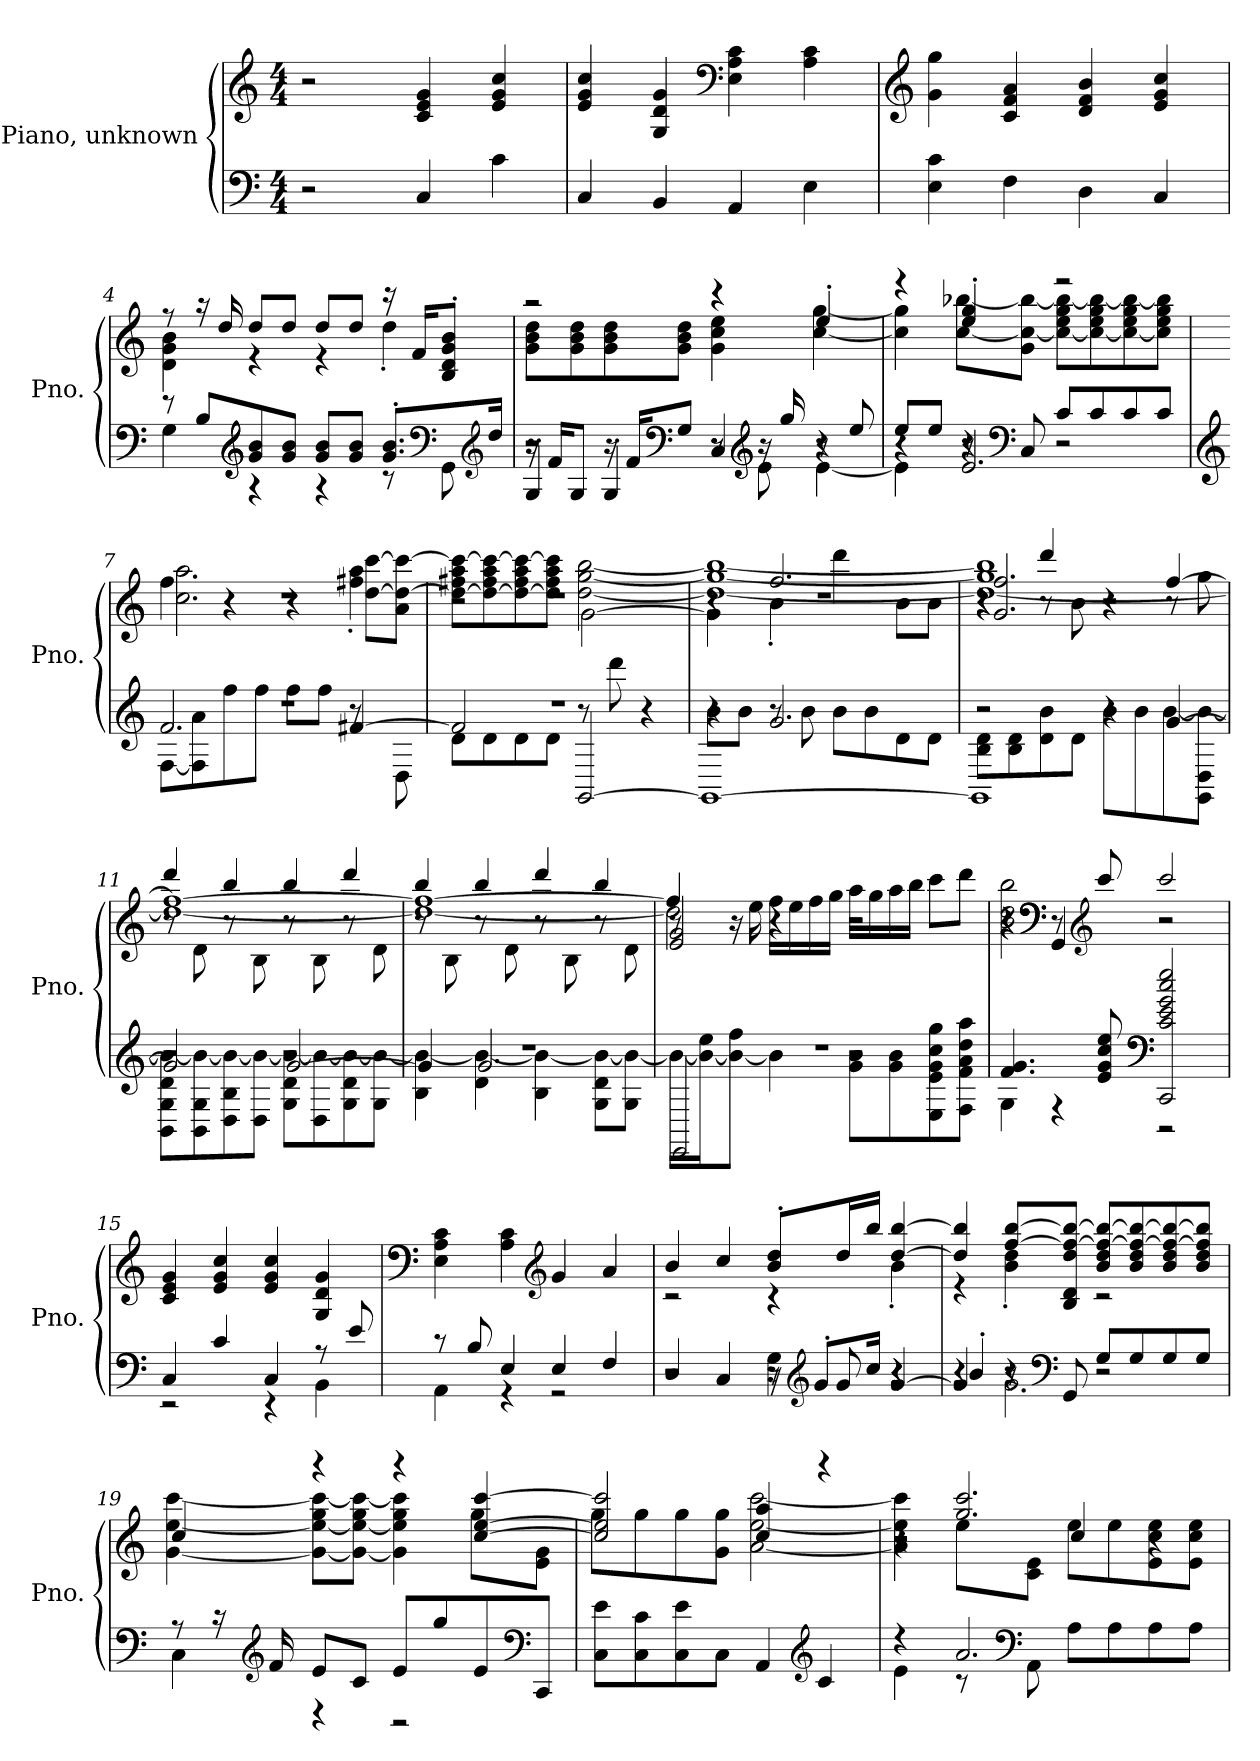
**kern	**kern
*part1	*part1
*staff2	*staff1
*I"Piano, unknown	*
*I'Pno.	*
*clefF4	*clefG2
*k[]	*k[]
*M4/4	*M4/4
*MM120	*MM120
=1	=1
2r	2r
4C/	4c/ 4e/ 4g/
4c\	4e/ 4g/ 4cc/
=2	=2
4C/	4e/ 4g/ 4cc/
4BB/	4G/ 4d/ 4g/
*	*clefF4
4AA/	4E\ 4A\ 4c\
4E\	4A\ 4c\
=3	=3
*	*clefG2
4E\ 4c\	4g\ 4gg\
4F\	4c/ 4f/ 4a/
4D\	4d/ 4f/ 4b/
4C/	4e/ 4g/ 4cc/
=4	=4
*^	*^
8r	4G\	8r	4d\ 4g\ 4b\
8B/L	.	16r	.
.	.	16dd/	.
*clefG2	*	*	*
8g/ 8b/	4r	8dd/L	4r
8g/ 8b/J	.	8dd/J	.
8g/ 8b/L	4r	8dd/L	4r
8g/ 8b/J	.	8dd/J	.
8.g/' 8.b/'L	8r	16r	4dd'\
.	.	16f/KL	.
*clefF4	*	*	*
.	8GG\	8B/' 8d/' 8g/' 8b/'J	.
*clefG2	*	*	*
16dd/Jk	.	.	.
!!LO:LB:g=z	!!
=5	=5	=5	=5
*	*^	*	*
16r	2r	4G'/	2r	8g\ 8b\ 8dd\L
16f/KL	.	.	.	.
8G/J	.	.	.	8g\ 8b\ 8dd\
16r	.	4G'/	.	8g\ 8b\ 8dd\
16f/KL	.	.	.	.
*clefF4	*	*	*	*
8G/J	.	.	.	8g\ 8b\ 8dd\J
8r	8r	4C/	4r	4g\ 4cc\ 4ee\
*clefG2	*	*	*	*
16r	8e\	.	.	.
16gg/	.	.	.	.
8r	[4e\	4r	4ee'/	[4cc\ [4gg\
8ee/	.	.	.	.
=6	=6	=6	=6	=6
8ee/L	4e\]	4r	4r	4cc\] 4gg\]
8ee/J	.	.	.	.
8r	4r	2.e/	4ee/' 4gg/'	[8cc\ [8bb-X\L
*clefF4	*	*	*	*
8C/	.	.	.	8g\ 8cc\_ 8bb-\_J
8c/L	2r	.	2r	8cc\_ 8ee\ 8gg\ 8bb-\_L
8c/	.	.	.	8cc\_ 8ee\ 8gg\ 8bb-\_
8c/	.	.	.	8cc\_ 8ee\ 8gg\ 8bb-\_
8c/J	.	.	.	8cc\] 8ee\ 8gg\ 8bb-\]J
*	*	*	*v	*v
=7	=7	=7	=7
*clefG2	*	*	*
*	*	*	*^
*	*	*	*	*^
1r	[8F\L	2.f/	1r	4ff\	2.cc\ 2.aa\
.	8F\] 8a\	.	.	.	.
.	8ff\	.	.	4r	.
.	8ff\J	.	.	.	.
.	8ff\L	.	.	4r	.
.	8ff\J	.	.	.	.
.	8r	[4f#X/	.	4ff#X\' 4aa\'	[8dd\ [8ccc\L
.	8D\	.	.	.	8a\ 8dd\_ 8ccc\_J
!!LO:LB:g=z	!!	!!
=8	=8	=8	=8	=8	=8
1r	8d\L	2f#/]	1r	2r	8dd\_ 8ff#X\ 8aa\ 8ccc\_L
.	8d\	.	.	.	8dd\_ 8ff#\ 8aa\ 8ccc\_
.	8d\	.	.	.	8dd\_ 8ff#\ 8aa\ 8ccc\_
.	8d\J	.	.	.	8dd\] 8ff#\ 8aa\ 8ccc\]J
.	8r	[2GG/	.	[2dd\ [2gg\ [2bb\	[2g\
.	8ddd\	.	.	.	.
.	4r	.	.	.	.
=9	=9	=9	=9	=9	=9
*	*	*	*	*	*^
4r	8b\L	1GG_	1r	1dd_ 1gg_ 1bb_	4r	4g\]
.	8b\J	.	.	.	.	.
2.g/	8r	.	.	.	2.ff/	4b'\
.	8b\	.	.	.	.	.
.	8b\L	.	.	.	.	4ddd\
.	8b\	.	.	.	.	.
.	8d\	.	.	.	.	8b\L
.	8d\J	.	.	.	.	8b\J
=10	=10	=10	=10	=10	=10	=10
2r	8B\ 8d\L	1GG]	4r	1dd_ 1gg] 1bb]	2.g/ 2.ff/	4r
.	8B\ 8d\	.	.	.	.	.
.	8d\ 8b\	.	4ddd/	.	.	8r
.	8d\J	.	.	.	.	8b\
4r	8b\L	.	2r	.	.	4r
.	8b\	.	.	.	.	.
[4g/	[8b\	.	.	.	[4ff/	8r
.	8GG\ 8D\ 8b\_J	.	.	.	.	8gg\
=11	=11	=11	=11	=11	=11	=11
2g/]	8BB\ 8G\ 8d\ 8b\_L	2r	4ddd/	1dd_	1ff_	8r
.	8BB\ 8G\ 8b\_	.	.	.	.	8d\
.	8D\ 8B\ 8b\_	.	4bb/	.	.	8r
.	8D\ 8b\_J	.	.	.	.	8B\
2r	8G\ 8d\ 8b\_L	[2g/	4bb/	.	.	8r
.	8D\ 8b\_	.	.	.	.	8B\
.	8G\ 8d\ 8b\_	.	4ddd/	.	.	8r
.	8G\ 8b\_J	.	.	.	.	8d\
!!LO:LB:g=z	!!	!!	!!
=12	=12	=12	=12	=12	=12	=12
1r	4B\ 4b\_	4g/]	4bb/	1dd_	1ff_	8r
.	.	.	.	.	.	8B\
.	4d\ 4b\_	2.g/	4bb/	.	.	8r
.	.	.	.	.	.	8d\
.	4B\ 4b\_	.	4ddd/	.	.	8r
.	.	.	.	.	.	8B\
.	8G\ 8d\ 8b\_L	.	4bb/	.	.	8r
.	8G\ 8b\_J	.	.	.	.	8d\
=13	=13	=13	=13	=13	=13	=13
1r	16b\LL_	2EE/	2e/ 2g/	2dd\]	4ff/]	8r
.	16b\_ 16ee\J	.	.	.	.	.
.	8b\_ 8ff\J	.	.	.	.	16r
.	.	.	.	.	.	16ee\
.	4b\]	.	.	.	4r	16ff\LL
.	.	.	.	.	.	16ee\
.	.	.	.	.	.	16ff\
.	.	.	.	.	.	16gg\JJ
.	8g\ 8b\L	2r	2r	2r	2r	16aa\LL
.	.	.	.	.	.	16gg\
.	8g\ 8b\	.	.	.	.	16aa\
.	.	.	.	.	.	16bb\JJ
.	8E\ 8e\ 8g\ 8cc\ 8gg\	.	.	.	.	8ccc\L
.	8F\ 8f\ 8a\ 8dd\ 8aa\J	.	.	.	.	8ddd\J
*	*v	*v	*	*	*	*
*	*	*	*	*v	*v
=14	=14	=14	=14	=14
4.f/ 4.g/	4G\	4r	2b\ 2dd\ 2bb\	4r
*	*	*clefF4	*	*
.	4r	8r	.	4GG/
*	*	*clefG2	*	*
8e/ 8g/ 8cc/ 8ee/	.	8ccc/	.	.
*clefF4	*	*	*	*
2CC/ 2c/ 2e/ 2g/ 2cc/ 2ee/	2r	2ccc/	2r	2r
*	*	*v	*v	*v
=15	=15	=15
4C/	2r	4c/ 4e/ 4g/
4c/	.	4e/ 4g/ 4cc/
4C/	4r	4e/ 4g/ 4cc/
8r	4BB\	4G/ 4d/ 4g/
8e/	.	.
!!LO:LB:g=z
=16	=16	=16
*	*	*clefF4
8r	4AA\	4E\ 4A\ 4c\
8B/	.	.
4E/	4r	4A\ 4c\
*	*	*clefG2
4E/	2r	4g/
4F/	.	4a/
=17	=17	=17
*	*^	*^
2r	2r	4D/	4b/	2r
.	.	4C/	4cc/	.
8r	4G\	16r	8b/' 8dd/'L	4r
*clefG2	*	*	*	*
.	.	8g'/L	.	.
8g/	.	.	16dd/L	.
.	.	16cc/Jk	16bb/JJ	.
[4g/	4r	4r	[4dd/ [4bb/	4b'\
=18	=18	=18	=18	=18
4g/]	4r	4b'/	4dd/] 4bb/]	4r
4r	2.g\	8r	[8ff/ [8bb/L	4b\' 4dd\'
*clefF4	*	*	*	*
.	.	8GG/	8B/ 8d/ 8dd/ 8ff/_ 8bb/_J	.
2r	.	8G/L	8b/ 8dd/ 8ff/_ 8bb/_L	2r
.	.	8G/	8b/ 8dd/ 8ff/_ 8bb/_	.
.	.	8G/	8b/ 8dd/ 8ff/_ 8bb/_	.
.	.	8G/J	8b/ 8dd/ 8ff/] 8bb/]J	.
*	*v	*v	*	*
=19	=19	=19	=19
8r	4C\	4cc/	[4g\ [4ee\ [4ccc\
16r	.	.	.
*clefG2	*	*	*
16f/	.	.	.
8e/L	4r	4r	8g\_ 8ee\_ 8gg\ 8ccc\_L
8c/J	.	.	8g\_ 8ee\_ 8gg\ 8ccc\_J
8e/L	2r	4r	4g\] 4ee\] 4gg\ 4ccc\]
8gg/	.	.	.
8e/	.	[4cc/ [4ee/ [4ccc/	8gg\L
*clefF4	*	*	*
8CC/J	.	.	8e\ 8g\J
*v	*v	*	*
!!LO:LB:g=z	!!
=20	=20	=20
8C\ 8e\L	2cc/] 2ee/] 2ccc/]	8gg\L
8C\ 8c\	.	8gg\
8C\ 8e\	.	8gg\
8C\J	.	8g\ 8gg\J
4AA/	4cc/ 4aa/	[2a\ [2ee\ [2ccc\
*clefG2	*	*
4c/	4r	.
=21	=21	=21
*^	*	*^
4r	4e\	4r	4a\] 4ee\] 4ccc\]	2r
2.a/	8r	2.gg/ 2.ccc/	8ee\L	.
*clefF4	*	*	*	*
.	8AA\	.	8c\ 8e\J	.
.	8A\L	.	8ee\L	4cc/
.	8A\	.	8ee\	.
.	8A\	.	8e\ 8cc\ 8ee\	4r
.	8A\J	.	8e\ 8cc\ 8ee\J	.
*v	*v	*	*	*
*	*v	*v	*v
=	=
*-	*-
